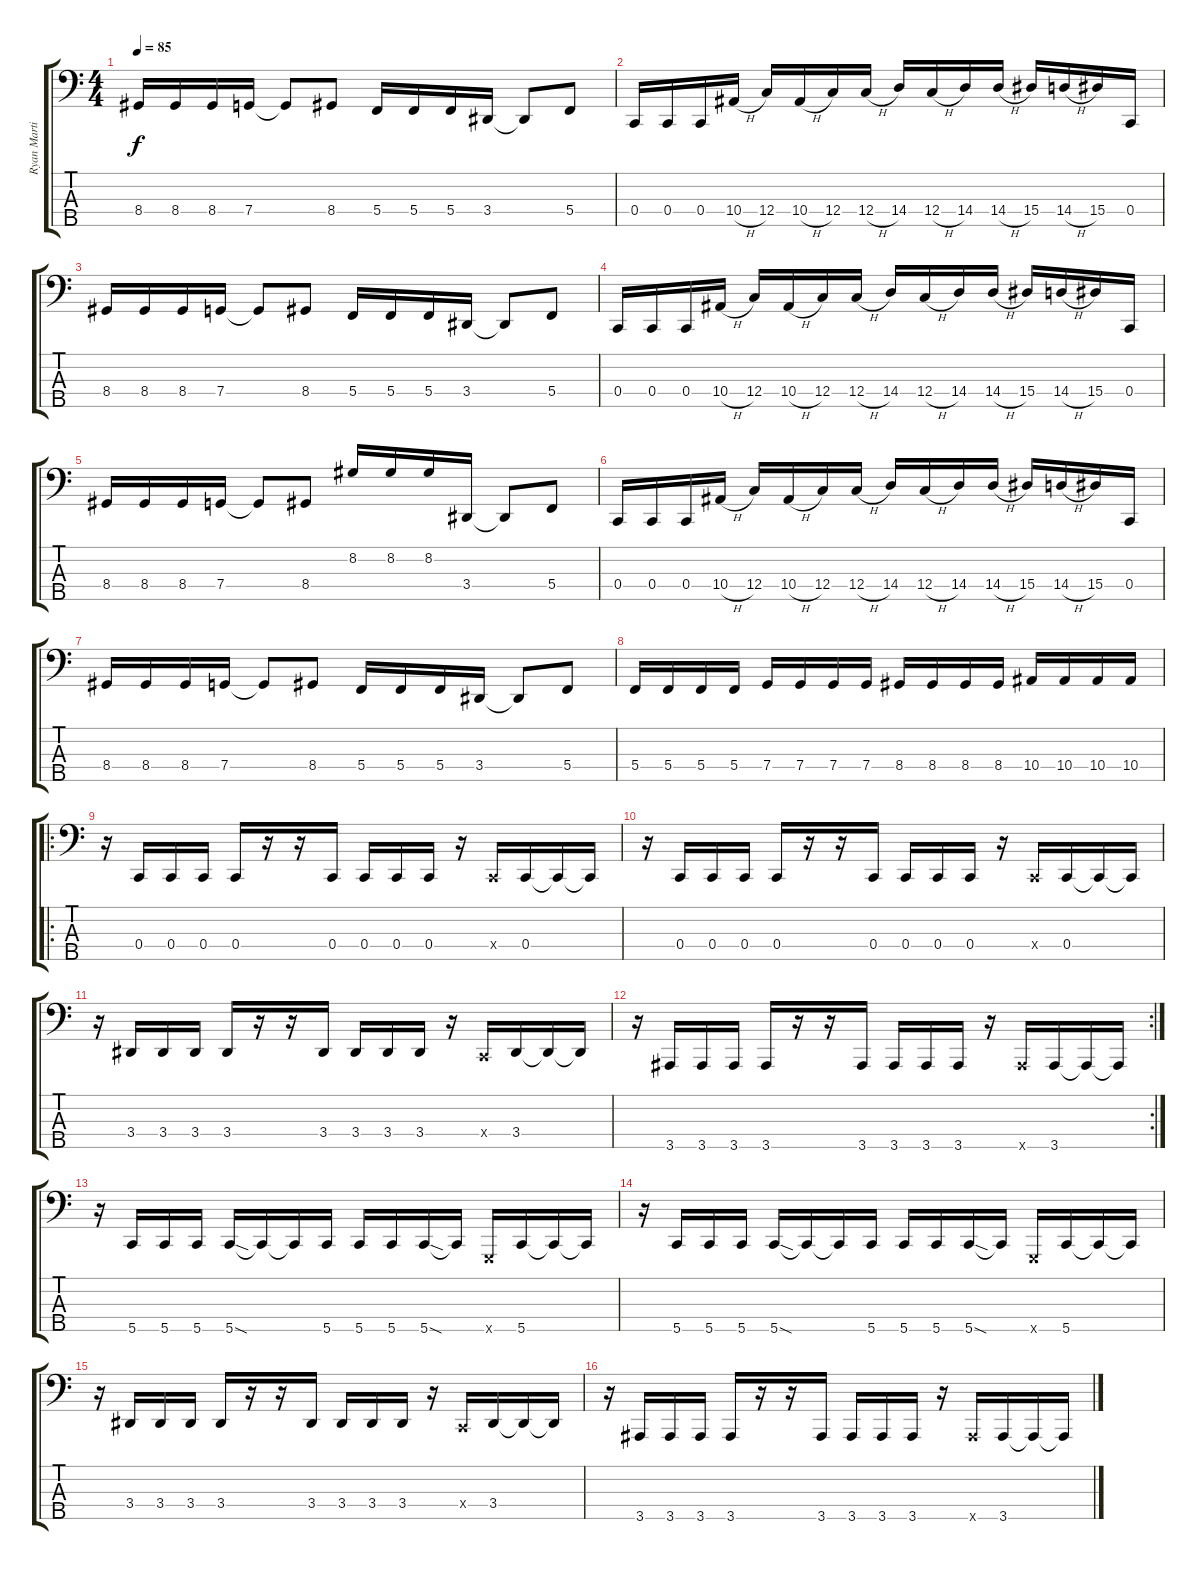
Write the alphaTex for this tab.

\track ("Ryan Martinie" "Ryan Marti") {instrument electricbassfinger}
\staff {score tabs}
\tuning (F2 C2 G1 C1 G0) {hide}
\ts (4 4)
\tempo 85
\clef f4
\ks c
8.4.16{dy f} 8.4.16 8.4.16 7.4.16 7.4{t}.8 8.4.8 5.4.16 5.4.16 5.4.16 3.4.16 3.4{t}.8 5.4.8 |
0.4.16 0.4.16 0.4.16 10.4{h}.16 12.4.16 10.4{h}.16 12.4.16 12.4{h}.16 14.4.16 12.4{h}.16 14.4.16 14.4{h}.16 15.4.16 14.4{h}.16 15.4.16 0.4.16 |
8.4.16 8.4.16 8.4.16 7.4.16 7.4{t}.8 8.4.8 5.4.16 5.4.16 5.4.16 3.4.16 3.4{t}.8 5.4.8 |
0.4.16 0.4.16 0.4.16 10.4{h}.16 12.4.16 10.4{h}.16 12.4.16 12.4{h}.16 14.4.16 12.4{h}.16 14.4.16 14.4{h}.16 15.4.16 14.4{h}.16 15.4.16 0.4.16 |
8.4.16 8.4.16 8.4.16 7.4.16 7.4{t}.8 8.4.8 8.2.16 8.2.16 8.2.16 3.4.16 3.4{t}.8 5.4.8 |
0.4.16 0.4.16 0.4.16 10.4{h}.16 12.4.16 10.4{h}.16 12.4.16 12.4{h}.16 14.4.16 12.4{h}.16 14.4.16 14.4{h}.16 15.4.16 14.4{h}.16 15.4.16 0.4.16 |
8.4.16 8.4.16 8.4.16 7.4.16 7.4{t}.8 8.4.8 5.4.16 5.4.16 5.4.16 3.4.16 3.4{t}.8 5.4.8 |
5.4.16 5.4.16 5.4.16 5.4.16 7.4.16 7.4.16 7.4.16 7.4.16 8.4.16 8.4.16 8.4.16 8.4.16 10.4.16 10.4.16 10.4.16 10.4.16 |
\ro
r.16 0.4.16 0.4.16 0.4.16 0.4.16 r.16 r.16 0.4.16 0.4.16 0.4.16 0.4.16 r.16 0.4{x}.16 0.4.16 0.4{t}.16 0.4{t}.16 |
r.16 0.4.16 0.4.16 0.4.16 0.4.16 r.16 r.16 0.4.16 0.4.16 0.4.16 0.4.16 r.16 0.4{x}.16 0.4.16 0.4{t}.16 0.4{t}.16 |
r.16 3.4.16 3.4.16 3.4.16 3.4.16 r.16 r.16 3.4.16 3.4.16 3.4.16 3.4.16 r.16 0.4{x}.16 3.4.16 3.4{t}.16 3.4{t}.16 |
\rc 2
r.16 3.5.16 3.5.16 3.5.16 3.5.16 r.16 r.16 3.5.16 3.5.16 3.5.16 3.5.16 r.16 3.5{x}.16 3.5.16 3.5{t}.16 3.5{t}.16 |
r.16 5.5.16 5.5.16 5.5.16 5.5{sod}.16 5.5{t}.16 5.5{t}.16 5.5.16 5.5.16 5.5.16 5.5{sod}.16 5.5{t}.16 0.5{x}.16 5.5.16 5.5{t}.16 5.5{t}.16 |
r.16 5.5.16 5.5.16 5.5.16 5.5{sod}.16 5.5{t}.16 5.5{t}.16 5.5.16 5.5.16 5.5.16 5.5{sod}.16 5.5{t}.16 0.5{x}.16 5.5.16 5.5{t}.16 5.5{t}.16 |
r.16 3.4.16 3.4.16 3.4.16 3.4.16 r.16 r.16 3.4.16 3.4.16 3.4.16 3.4.16 r.16 0.4{x}.16 3.4.16 3.4{t}.16 3.4{t}.16 |
r.16 3.5.16 3.5.16 3.5.16 3.5.16 r.16 r.16 3.5.16 3.5.16 3.5.16 3.5.16 r.16 3.5{x}.16 3.5.16 3.5{t}.16 3.5{t}.16
